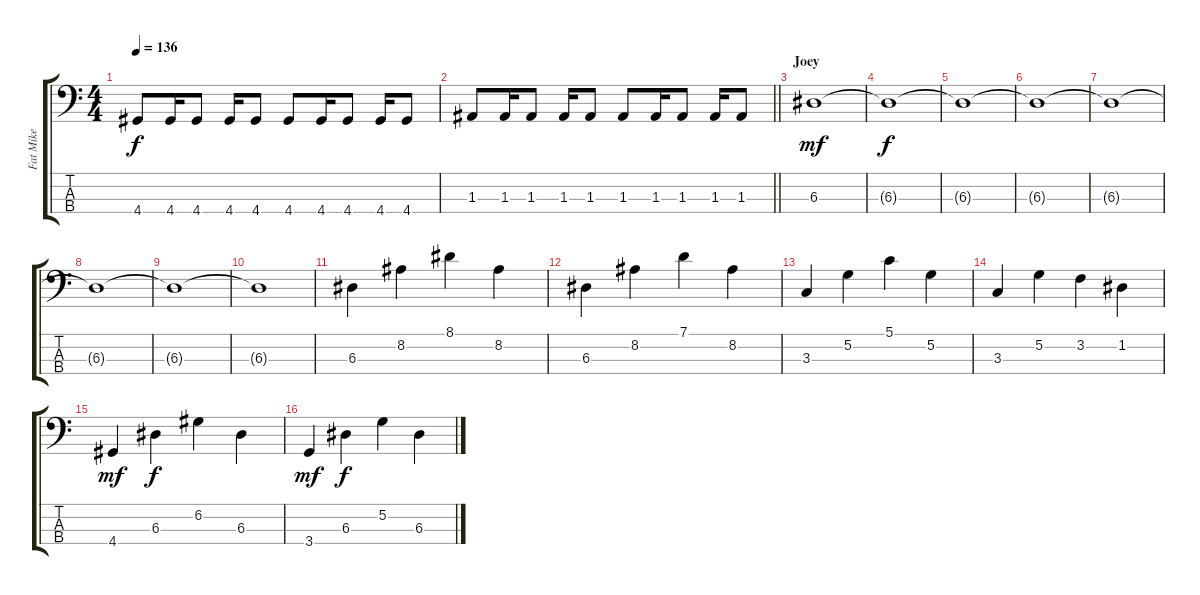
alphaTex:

\track ("Fat Mike" "Fat Mike") {instrument electricbasspick}
\staff {score tabs}
\tuning (G2 D2 A1 E1) {hide}
\ts (4 4)
\tempo 136
\clef f4
\ks c
4.4.8{dy f} 4.4.16 4.4.8 4.4.16 4.4.8 4.4.8 4.4.16 4.4.8 4.4.16 4.4.8 |
\barLineRight lightlight
1.3.8 1.3.16 1.3.8 1.3.16 1.3.8 1.3.8 1.3.16 1.3.8 1.3.16 1.3.8 |
\section ("" "Joey")
6.3.1{dy mf} |
6.3{t}.1{dy f} |
6.3{t}.1 |
6.3{t}.1 |
6.3{t}.1 |
6.3{t}.1 |
6.3{t}.1 |
6.3{t}.1 |
6.3.4 8.2.4 8.1.4 8.2.4 |
6.3.4 8.2.4 7.1.4 8.2.4 |
3.3.4 5.2.4 5.1.4 5.2.4 |
3.3.4 5.2.4 3.2.4 1.2.4 |
4.4.4{dy mf} 6.3.4{dy f} 6.2.4 6.3.4 |
3.4.4{dy mf} 6.3.4{dy f} 5.2.4 6.3.4
